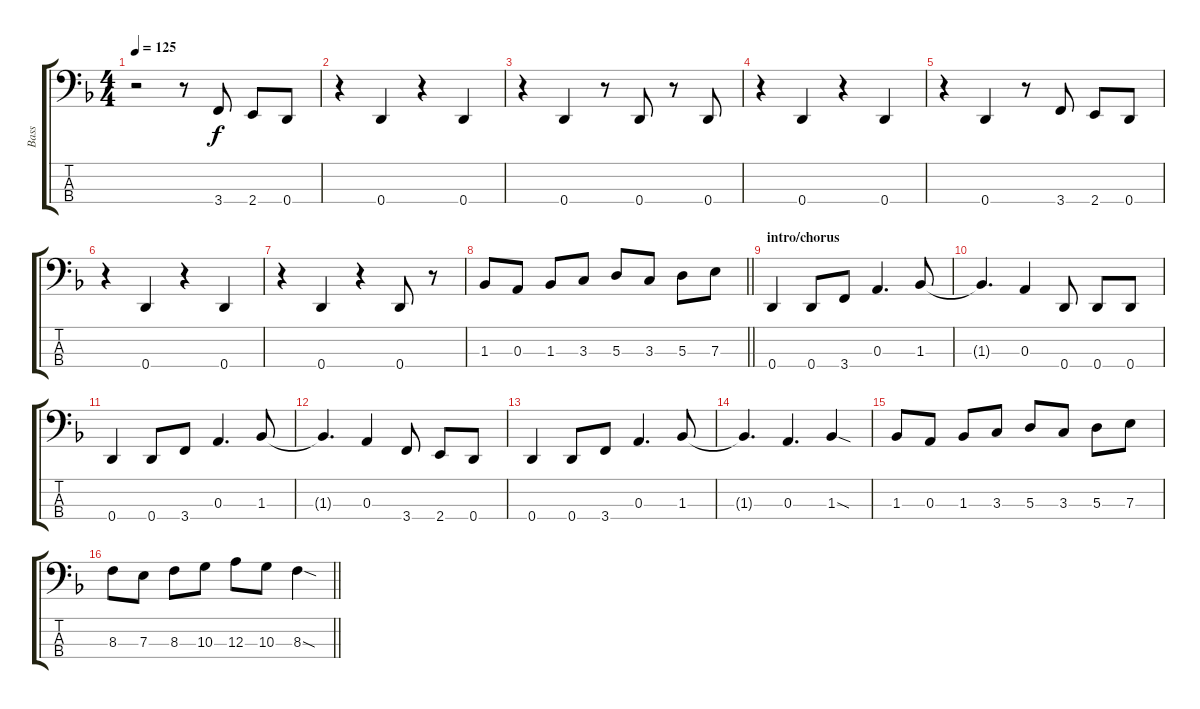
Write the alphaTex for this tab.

\track ("Bass" "Bass") {instrument electricbassfinger}
\staff {score tabs}
\tuning (G2 D2 A1 D1) {hide}
\ts (4 4)
\tempo 125
\clef f4
\ks f
r.2{dy f instrument electricbassfinger} r.8 3.4.8 2.4.8 0.4.8 |
r.4 0.4.4 r.4 0.4.4 |
r.4 0.4.4 r.8 0.4.8 r.8 0.4.8 |
r.4 0.4.4 r.4 0.4.4 |
r.4 0.4.4 r.8 3.4.8 2.4.8 0.4.8 |
r.4 0.4.4 r.4 0.4.4 |
r.4 0.4.4 r.4 0.4.8 r.8 |
\barLineRight lightlight
1.3.8 0.3.8 1.3.8 3.3.8 5.3.8 3.3.8 5.3.8 7.3.8 |
\section ("" "intro/chorus")
0.4.4 0.4.8 3.4.8 0.3.4{d} 1.3.8 |
1.3{t}.4{d} 0.3.4 0.4.8 0.4.8 0.4.8 |
0.4.4 0.4.8 3.4.8 0.3.4{d} 1.3.8 |
1.3{t}.4{d} 0.3.4 3.4.8 2.4.8 0.4.8 |
0.4.4 0.4.8 3.4.8 0.3.4{d} 1.3.8 |
1.3{t}.4{d} 0.3.4{d} 1.3{sod}.4 |
1.3.8 0.3.8 1.3.8 3.3.8 5.3.8 3.3.8 5.3.8 7.3.8 |
\barLineRight lightlight
8.3.8 7.3.8 8.3.8 10.3.8 12.3.8 10.3.8 8.3{sod}.4
